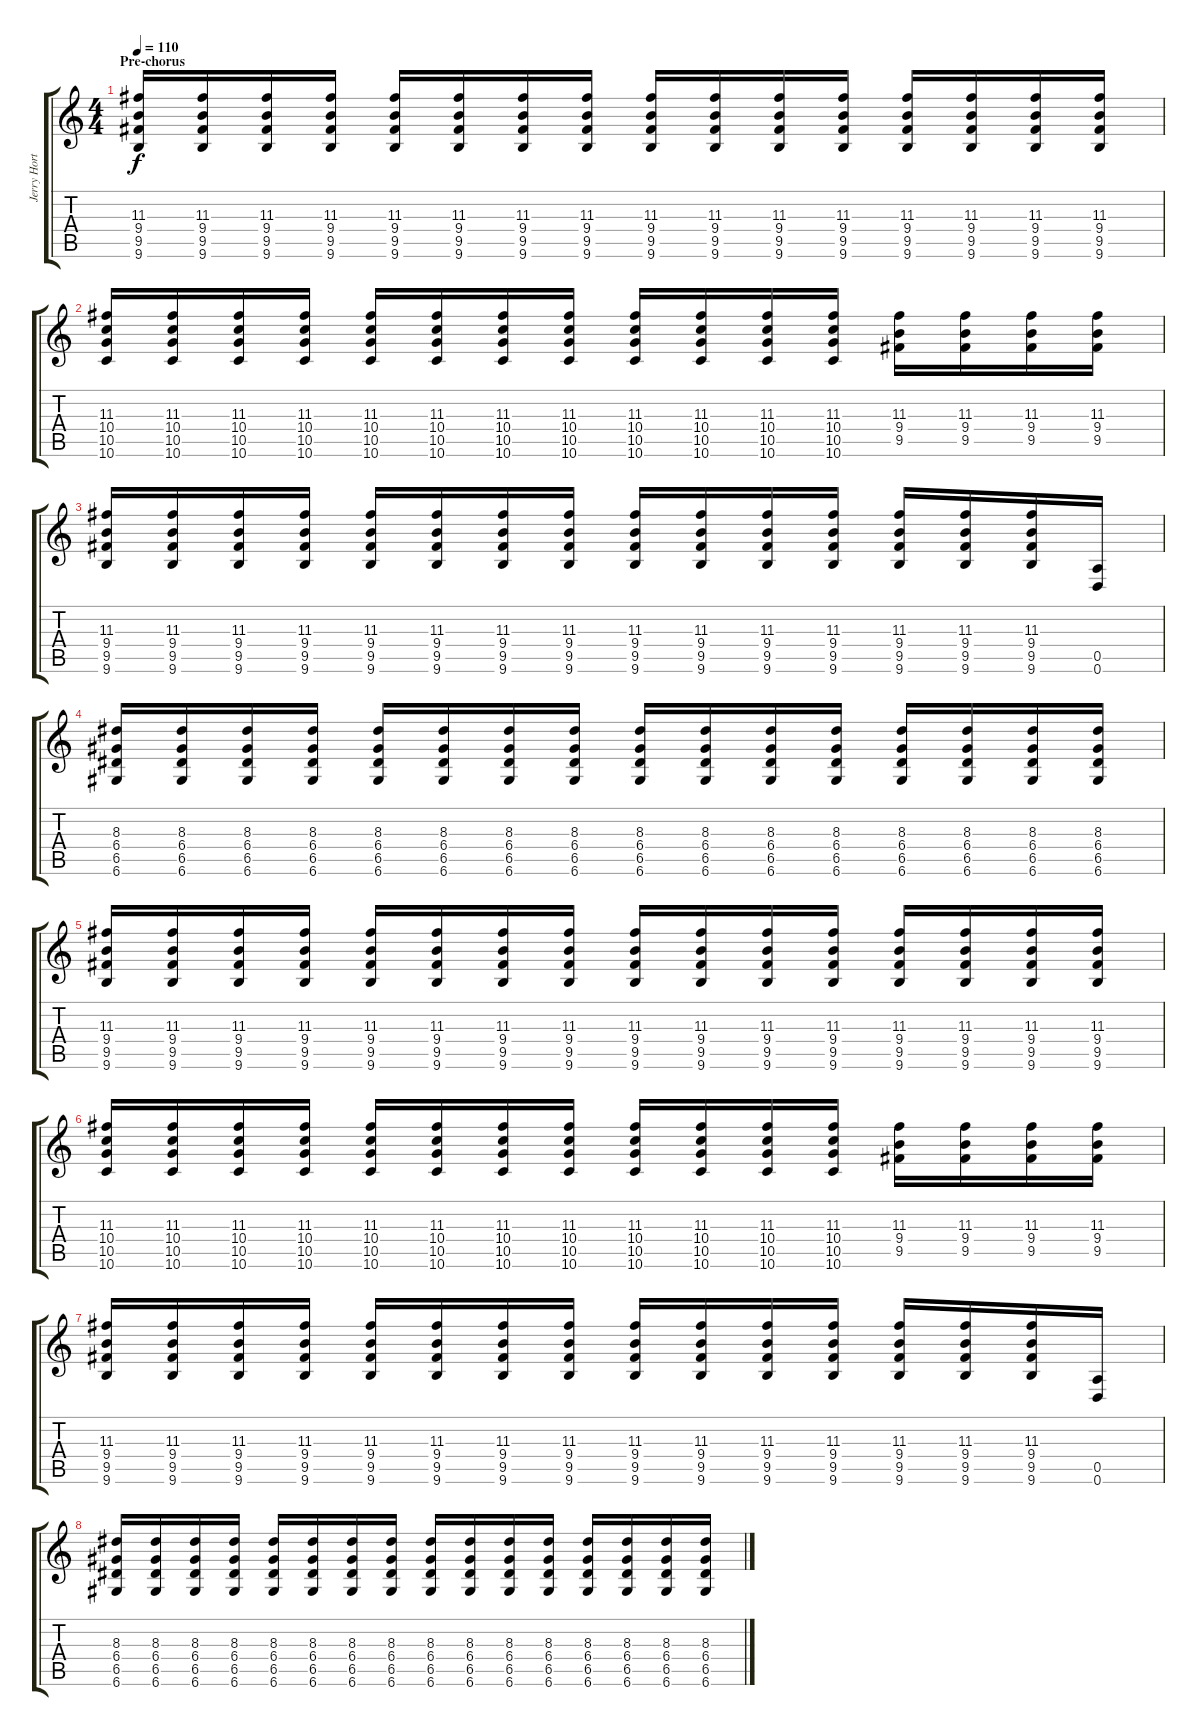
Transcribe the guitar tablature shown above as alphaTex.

\track ("Jerry Horton Fill" "Jerry Hort") {instrument distortionguitar}
\staff {score tabs}
\tuning (E4 B3 G3 D3 A2 D2) {hide}
\ts (4 4)
\section ("" "Pre-chorus")
\tempo 110
\clef g2
\ks c
(11.3 9.4 9.5 9.6).16{dy f} (11.3 9.4 9.5 9.6).16 (11.3 9.4 9.5 9.6).16 (11.3 9.4 9.5 9.6).16 (11.3 9.4 9.5 9.6).16 (11.3 9.4 9.5 9.6).16 (11.3 9.4 9.5 9.6).16 (11.3 9.4 9.5 9.6).16 (11.3 9.4 9.5 9.6).16 (11.3 9.4 9.5 9.6).16 (11.3 9.4 9.5 9.6).16 (11.3 9.4 9.5 9.6).16 (11.3 9.4 9.5 9.6).16 (11.3 9.4 9.5 9.6).16 (11.3 9.4 9.5 9.6).16 (11.3 9.4 9.5 9.6).16 |
(11.3 10.4 10.5 10.6).16 (11.3 10.4 10.5 10.6).16 (11.3 10.4 10.5 10.6).16 (11.3 10.4 10.5 10.6).16 (11.3 10.4 10.5 10.6).16 (11.3 10.4 10.5 10.6).16 (11.3 10.4 10.5 10.6).16 (11.3 10.4 10.5 10.6).16 (11.3 10.4 10.5 10.6).16 (11.3 10.4 10.5 10.6).16 (11.3 10.4 10.5 10.6).16 (11.3 10.4 10.5 10.6).16 (11.3 9.4 9.5).16 (11.3 9.4 9.5).16 (11.3 9.4 9.5).16 (11.3 9.4 9.5).16 |
(11.3 9.4 9.5 9.6).16 (11.3 9.4 9.5 9.6).16 (11.3 9.4 9.5 9.6).16 (11.3 9.4 9.5 9.6).16 (11.3 9.4 9.5 9.6).16 (11.3 9.4 9.5 9.6).16 (11.3 9.4 9.5 9.6).16 (11.3 9.4 9.5 9.6).16 (11.3 9.4 9.5 9.6).16 (11.3 9.4 9.5 9.6).16 (11.3 9.4 9.5 9.6).16 (11.3 9.4 9.5 9.6).16 (11.3 9.4 9.5 9.6).16 (11.3 9.4 9.5 9.6).16 (11.3 9.4 9.5 9.6).16 (0.5 0.6).16 |
(8.3 6.4 6.5 6.6).16 (8.3 6.4 6.5 6.6).16 (8.3 6.4 6.5 6.6).16 (8.3 6.4 6.5 6.6).16 (8.3 6.4 6.5 6.6).16 (8.3 6.4 6.5 6.6).16 (8.3 6.4 6.5 6.6).16 (8.3 6.4 6.5 6.6).16 (8.3 6.4 6.5 6.6).16 (8.3 6.4 6.5 6.6).16 (8.3 6.4 6.5 6.6).16 (8.3 6.4 6.5 6.6).16 (8.3 6.4 6.5 6.6).16 (8.3 6.4 6.5 6.6).16 (8.3 6.4 6.5 6.6).16 (8.3 6.4 6.5 6.6).16 |
(11.3 9.4 9.5 9.6).16 (11.3 9.4 9.5 9.6).16 (11.3 9.4 9.5 9.6).16 (11.3 9.4 9.5 9.6).16 (11.3 9.4 9.5 9.6).16 (11.3 9.4 9.5 9.6).16 (11.3 9.4 9.5 9.6).16 (11.3 9.4 9.5 9.6).16 (11.3 9.4 9.5 9.6).16 (11.3 9.4 9.5 9.6).16 (11.3 9.4 9.5 9.6).16 (11.3 9.4 9.5 9.6).16 (11.3 9.4 9.5 9.6).16 (11.3 9.4 9.5 9.6).16 (11.3 9.4 9.5 9.6).16 (11.3 9.4 9.5 9.6).16 |
(11.3 10.4 10.5 10.6).16 (11.3 10.4 10.5 10.6).16 (11.3 10.4 10.5 10.6).16 (11.3 10.4 10.5 10.6).16 (11.3 10.4 10.5 10.6).16 (11.3 10.4 10.5 10.6).16 (11.3 10.4 10.5 10.6).16 (11.3 10.4 10.5 10.6).16 (11.3 10.4 10.5 10.6).16 (11.3 10.4 10.5 10.6).16 (11.3 10.4 10.5 10.6).16 (11.3 10.4 10.5 10.6).16 (11.3 9.4 9.5).16 (11.3 9.4 9.5).16 (11.3 9.4 9.5).16 (11.3 9.4 9.5).16 |
(11.3 9.4 9.5 9.6).16 (11.3 9.4 9.5 9.6).16 (11.3 9.4 9.5 9.6).16 (11.3 9.4 9.5 9.6).16 (11.3 9.4 9.5 9.6).16 (11.3 9.4 9.5 9.6).16 (11.3 9.4 9.5 9.6).16 (11.3 9.4 9.5 9.6).16 (11.3 9.4 9.5 9.6).16 (11.3 9.4 9.5 9.6).16 (11.3 9.4 9.5 9.6).16 (11.3 9.4 9.5 9.6).16 (11.3 9.4 9.5 9.6).16 (11.3 9.4 9.5 9.6).16 (11.3 9.4 9.5 9.6).16 (0.5 0.6).16 |
(8.3 6.4 6.5 6.6).16 (8.3 6.4 6.5 6.6).16 (8.3 6.4 6.5 6.6).16 (8.3 6.4 6.5 6.6).16 (8.3 6.4 6.5 6.6).16 (8.3 6.4 6.5 6.6).16 (8.3 6.4 6.5 6.6).16 (8.3 6.4 6.5 6.6).16 (8.3 6.4 6.5 6.6).16 (8.3 6.4 6.5 6.6).16 (8.3 6.4 6.5 6.6).16 (8.3 6.4 6.5 6.6).16 (8.3 6.4 6.5 6.6).16 (8.3 6.4 6.5 6.6).16 (8.3 6.4 6.5 6.6).16 (8.3 6.4 6.5 6.6).16
